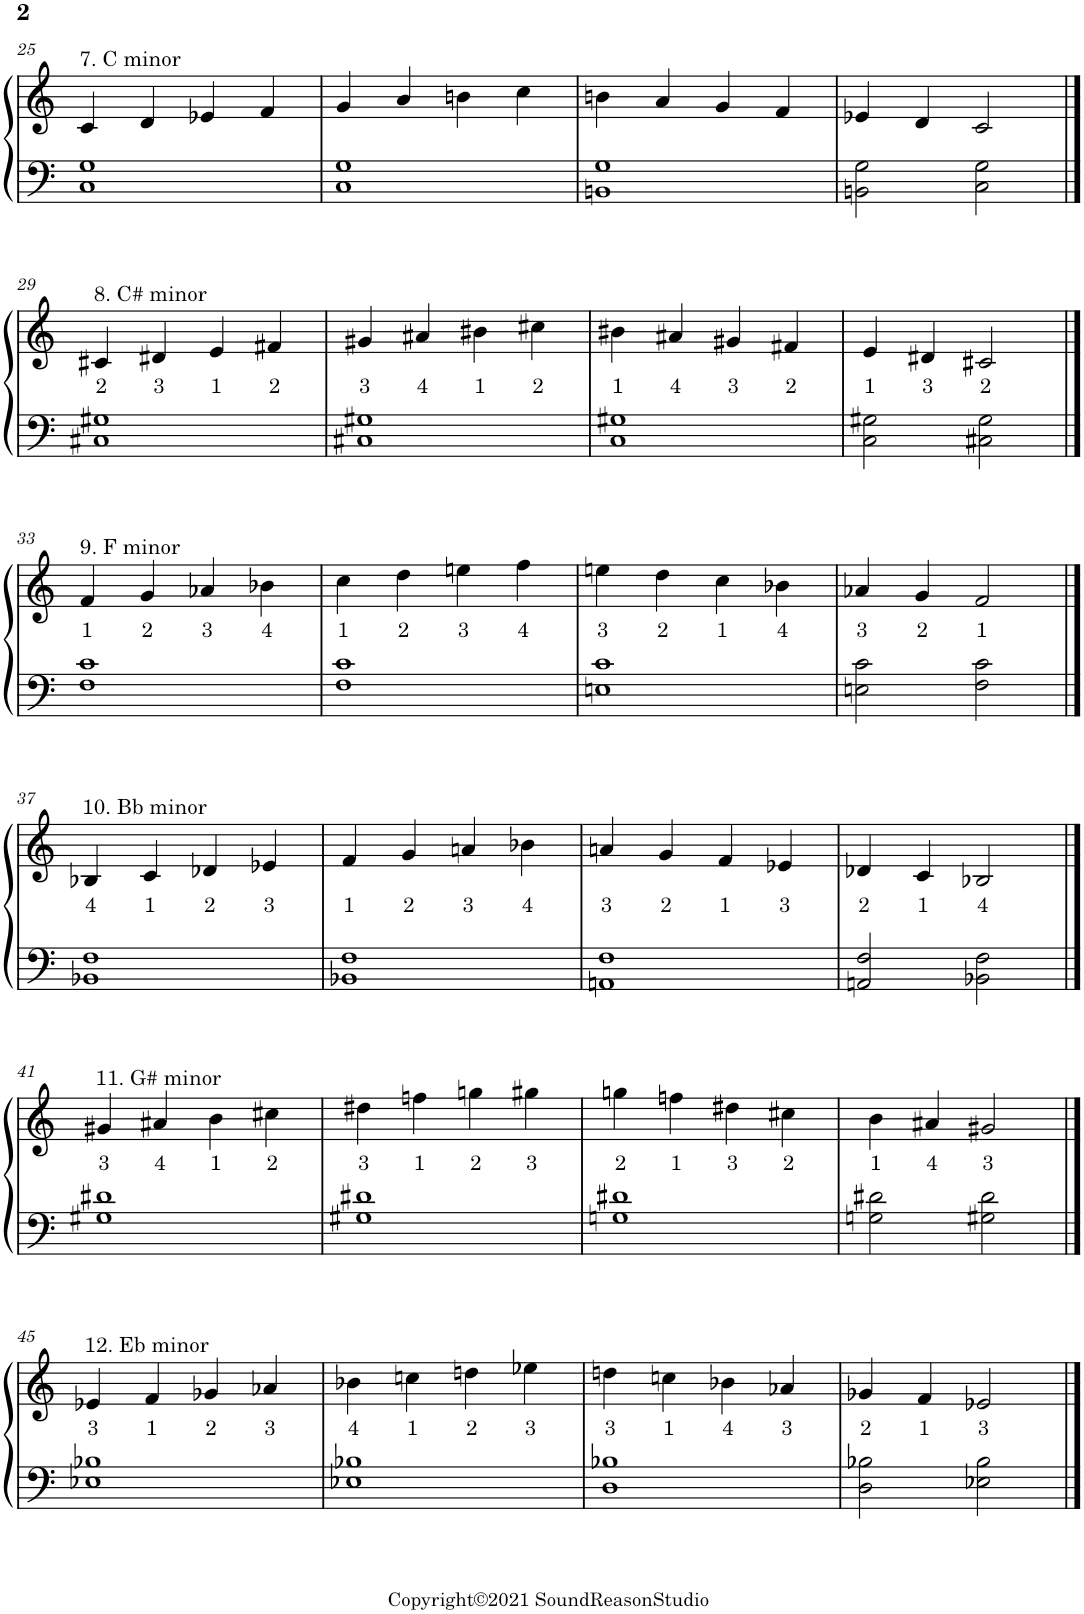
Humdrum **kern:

**kern	**kern	**text
*part1	*part1	*part1
*staff2	*staff1	*staff1
*I"Piano	*	*
*I'Pno.	*	*
!!LO:PB:g=z
*clefF4	*clefG2	*
*k[]	*k[]	*
*M4/4	*M4/4	*
=25	=25	=25
!	!LO:TX:a:t=7. C minor	!
1C 1G	4c/	.
.	4d/	.
.	4e-X/	.
.	4f/	.
=26	=26	=26
1C 1G	4g/	.
.	4a/	.
.	4bn\	.
.	4cc\	.
=27	=27	=27
1BBn 1G	4bn\	.
.	4a/	.
.	4g/	.
.	4f/	.
=28	=28	=28
2BBn\ 2G\	4e-X/	.
.	4d/	.
2C\ 2G\	2c/	.
!!LO:LB:g=z
==29	==29	==29
!	!LO:TX:a:t=8. C# minor	!
!	!	!LO:LY:b
1C#X 1G#X	4c#X/	2
!	!	!LO:LY:b
.	4d#X/	3
!	!	!LO:LY:b
.	4e/	1
!	!	!LO:LY:b
.	4f#X/	2
=30	=30	=30
!	!	!LO:LY:b
1C#X 1G#X	4g#X/	3
!	!	!LO:LY:b
.	4a#X/	4
!	!	!LO:LY:b
.	4b#X\	1
!	!	!LO:LY:b
.	4cc#X\	2
=31	=31	=31
!	!	!LO:LY:b
1C 1G#X	4b#X\	1
!	!	!LO:LY:b
.	4a#X/	4
!	!	!LO:LY:b
.	4g#X/	3
!	!	!LO:LY:b
.	4f#X/	2
=32	=32	=32
!	!	!LO:LY:b
2C\ 2G#X\	4e/	1
!	!	!LO:LY:b
.	4d#X/	3
!	!	!LO:LY:b
2C#X\ 2G#\	2c#X/	2
!!LO:LB:g=z
==33	==33	==33
!	!LO:TX:a:t=9. F minor	!
!	!	!LO:LY:b
1F 1c	4f/	1
!	!	!LO:LY:b
.	4g/	2
!	!	!LO:LY:b
.	4a-X/	3
!	!	!LO:LY:b
.	4b-X\	4
=34	=34	=34
!	!	!LO:LY:b
1F 1c	4cc\	1
!	!	!LO:LY:b
.	4dd\	2
!	!	!LO:LY:b
.	4een\	3
!	!	!LO:LY:b
.	4ff\	4
=35	=35	=35
!	!	!LO:LY:b
1En 1c	4een\	3
!	!	!LO:LY:b
.	4dd\	2
!	!	!LO:LY:b
.	4cc\	1
!	!	!LO:LY:b
.	4b-X\	4
=36	=36	=36
!	!	!LO:LY:b
2En\ 2c\	4a-X/	3
!	!	!LO:LY:b
.	4g/	2
!	!	!LO:LY:b
2F\ 2c\	2f/	1
!!LO:LB:g=z
==37	==37	==37
!	!LO:TX:a:t=10. Bb minor	!
!	!	!LO:LY:b
1BB-X 1F	4B-X/	4
!	!	!LO:LY:b
.	4c/	1
!	!	!LO:LY:b
.	4d-X/	2
!	!	!LO:LY:b
.	4e-X/	3
=38	=38	=38
!	!	!LO:LY:b
1BB-X 1F	4f/	1
!	!	!LO:LY:b
.	4g/	2
!	!	!LO:LY:b
.	4an/	3
!	!	!LO:LY:b
.	4b-X\	4
=39	=39	=39
!	!	!LO:LY:b
1AAn 1F	4an/	3
!	!	!LO:LY:b
.	4g/	2
!	!	!LO:LY:b
.	4f/	1
!	!	!LO:LY:b
.	4e-X/	3
=40	=40	=40
!	!	!LO:LY:b
2AAn/ 2F/	4d-X/	2
!	!	!LO:LY:b
.	4c/	1
!	!	!LO:LY:b
2BB-X\ 2F\	2B-X/	4
!!LO:LB:g=z
==41	==41	==41
!	!LO:TX:a:t=11. G# minor	!
!	!	!LO:LY:b
1G#X 1d#X	4g#X/	3
!	!	!LO:LY:b
.	4a#X/	4
!	!	!LO:LY:b
.	4b\	1
!	!	!LO:LY:b
.	4cc#X\	2
=42	=42	=42
!	!	!LO:LY:b
1G#X 1d#X	4dd#X\	3
!	!	!LO:LY:b
.	4ffn\	1
!	!	!LO:LY:b
.	4ggn\	2
!	!	!LO:LY:b
.	4gg#X\	3
=43	=43	=43
!	!	!LO:LY:b
1Gn 1d#X	4ggn\	2
!	!	!LO:LY:b
.	4ffn\	1
!	!	!LO:LY:b
.	4dd#X\	3
!	!	!LO:LY:b
.	4cc#X\	2
=44	=44	=44
!	!	!LO:LY:b
2Gn\ 2d#X\	4b\	1
!	!	!LO:LY:b
.	4a#X/	4
!	!	!LO:LY:b
2G#X\ 2d#\	2g#X/	3
!!LO:LB:g=z
==45	==45	==45
!	!LO:TX:a:t=12. Eb minor	!
!	!	!LO:LY:b
1E-X 1B-X	4e-X/	3
!	!	!LO:LY:b
.	4f/	1
!	!	!LO:LY:b
.	4g-X/	2
!	!	!LO:LY:b
.	4a-X/	3
=46	=46	=46
!	!	!LO:LY:b
1E-X 1B-X	4b-X\	4
!	!	!LO:LY:b
.	4ccn\	1
!	!	!LO:LY:b
.	4ddn\	2
!	!	!LO:LY:b
.	4ee-X\	3
=47	=47	=47
!	!	!LO:LY:b
1D 1B-X	4ddn\	3
!	!	!LO:LY:b
.	4ccn\	1
!	!	!LO:LY:b
.	4b-X\	4
!	!	!LO:LY:b
.	4a-X/	3
=48	=48	=48
!	!	!LO:LY:b
2D\ 2B-X\	4g-X/	2
!	!	!LO:LY:b
.	4f/	1
!	!	!LO:LY:b
2E-X\ 2B-\	2e-X/	3
==	==	==
*-	*-	*-
